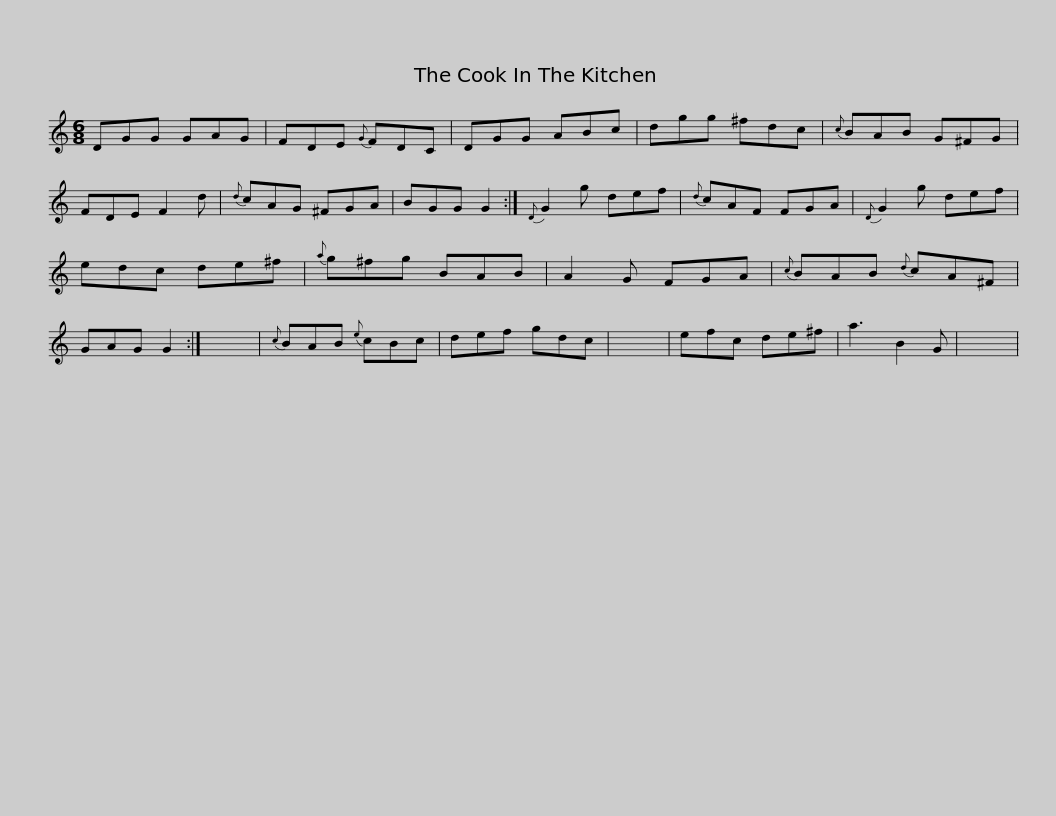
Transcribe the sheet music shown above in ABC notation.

X:1
L:1/8
M:6/8
I:linebreak $
K:C
V:1 treble
V:1
 DGG GAG | FDE{G} FDC | DGG ABc | dgg ^fdc |{c} BAB G^FG | %5
 FDE F2 d |{d} cAG ^FGA |$ BGG G2 :|{D} G2 g def |{d} cAF FGA | %10
{D} G2 g def | edc de^f |{a} g^fg BAB | A2 G FGA |${c} BAB{d} cA^F | %15
 GAG G2 :| x6 |{c} BAB{e} cBc | def gdc | x6 | %20
 efc de^f | a3 B2 G | x6 | %23
